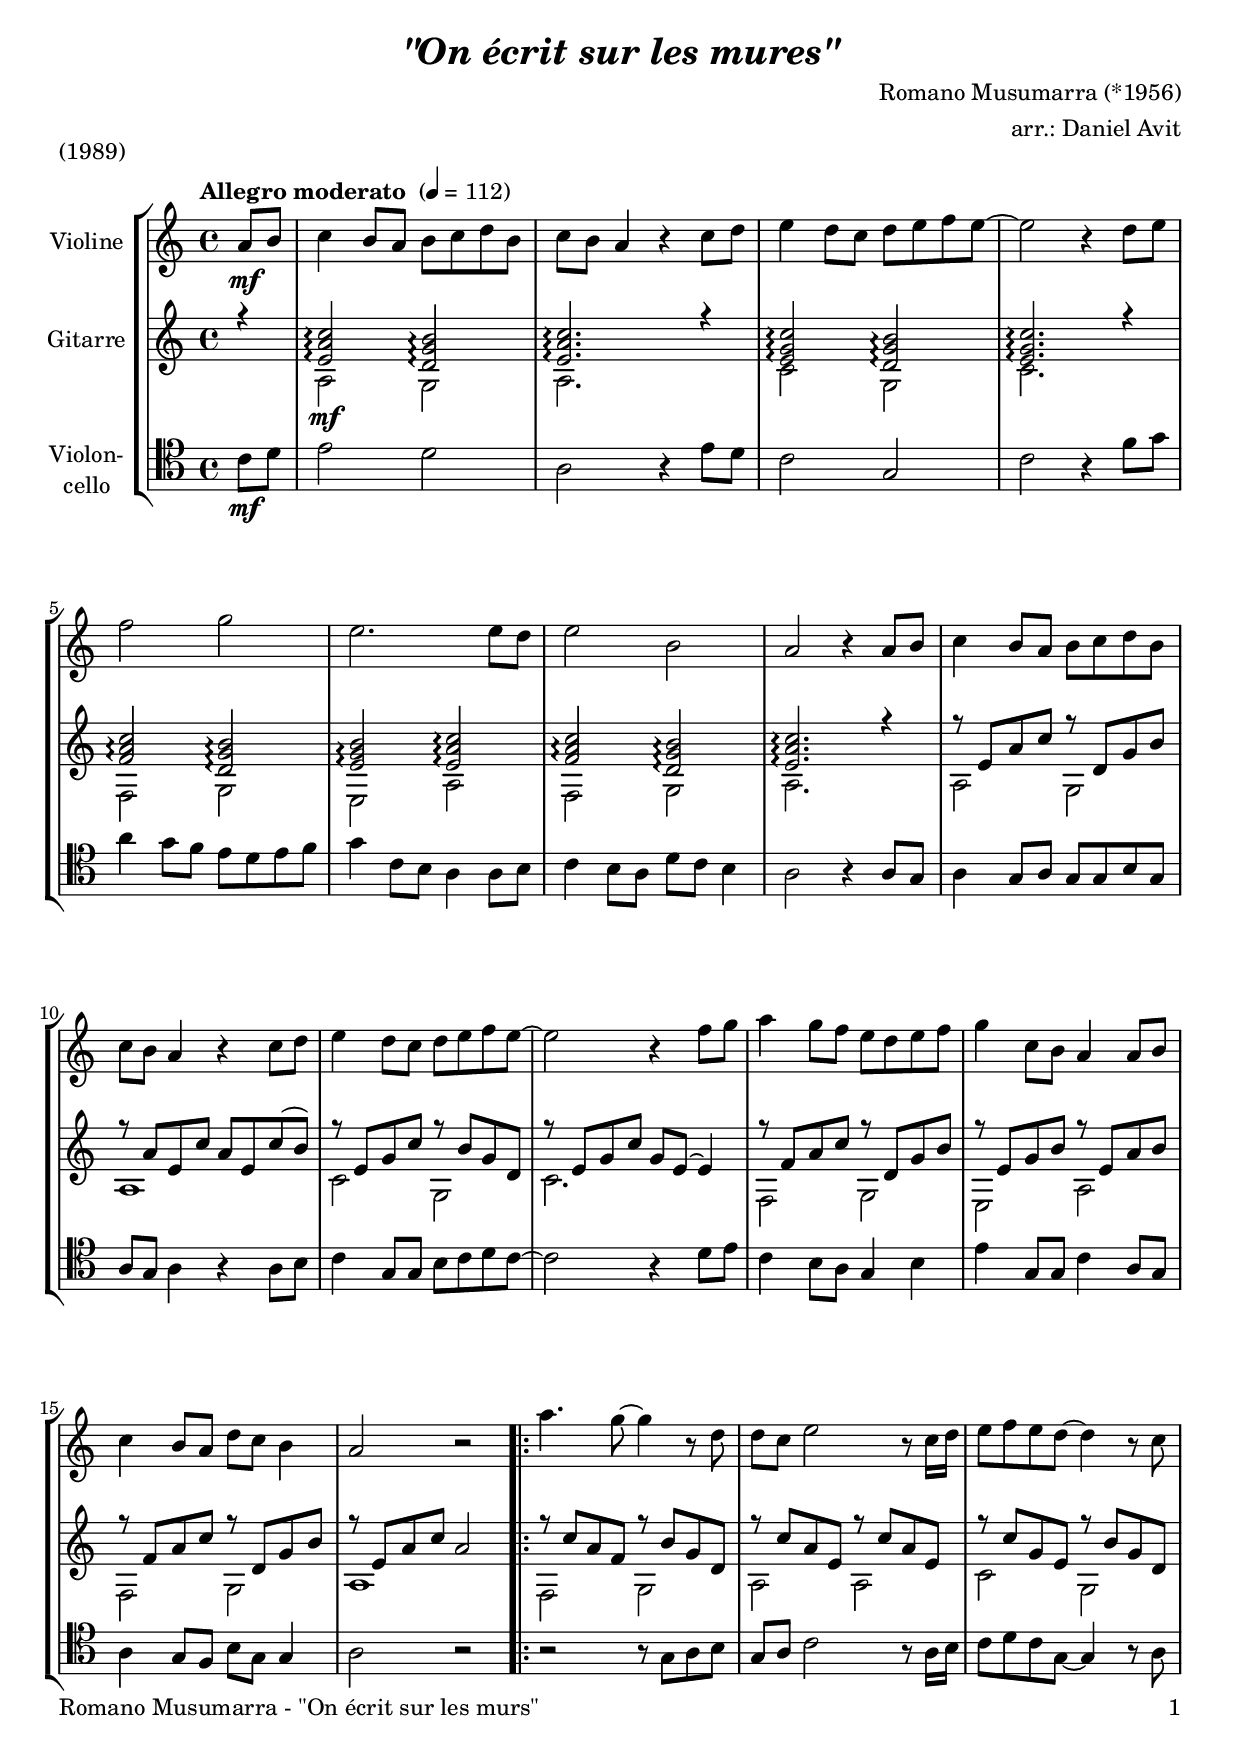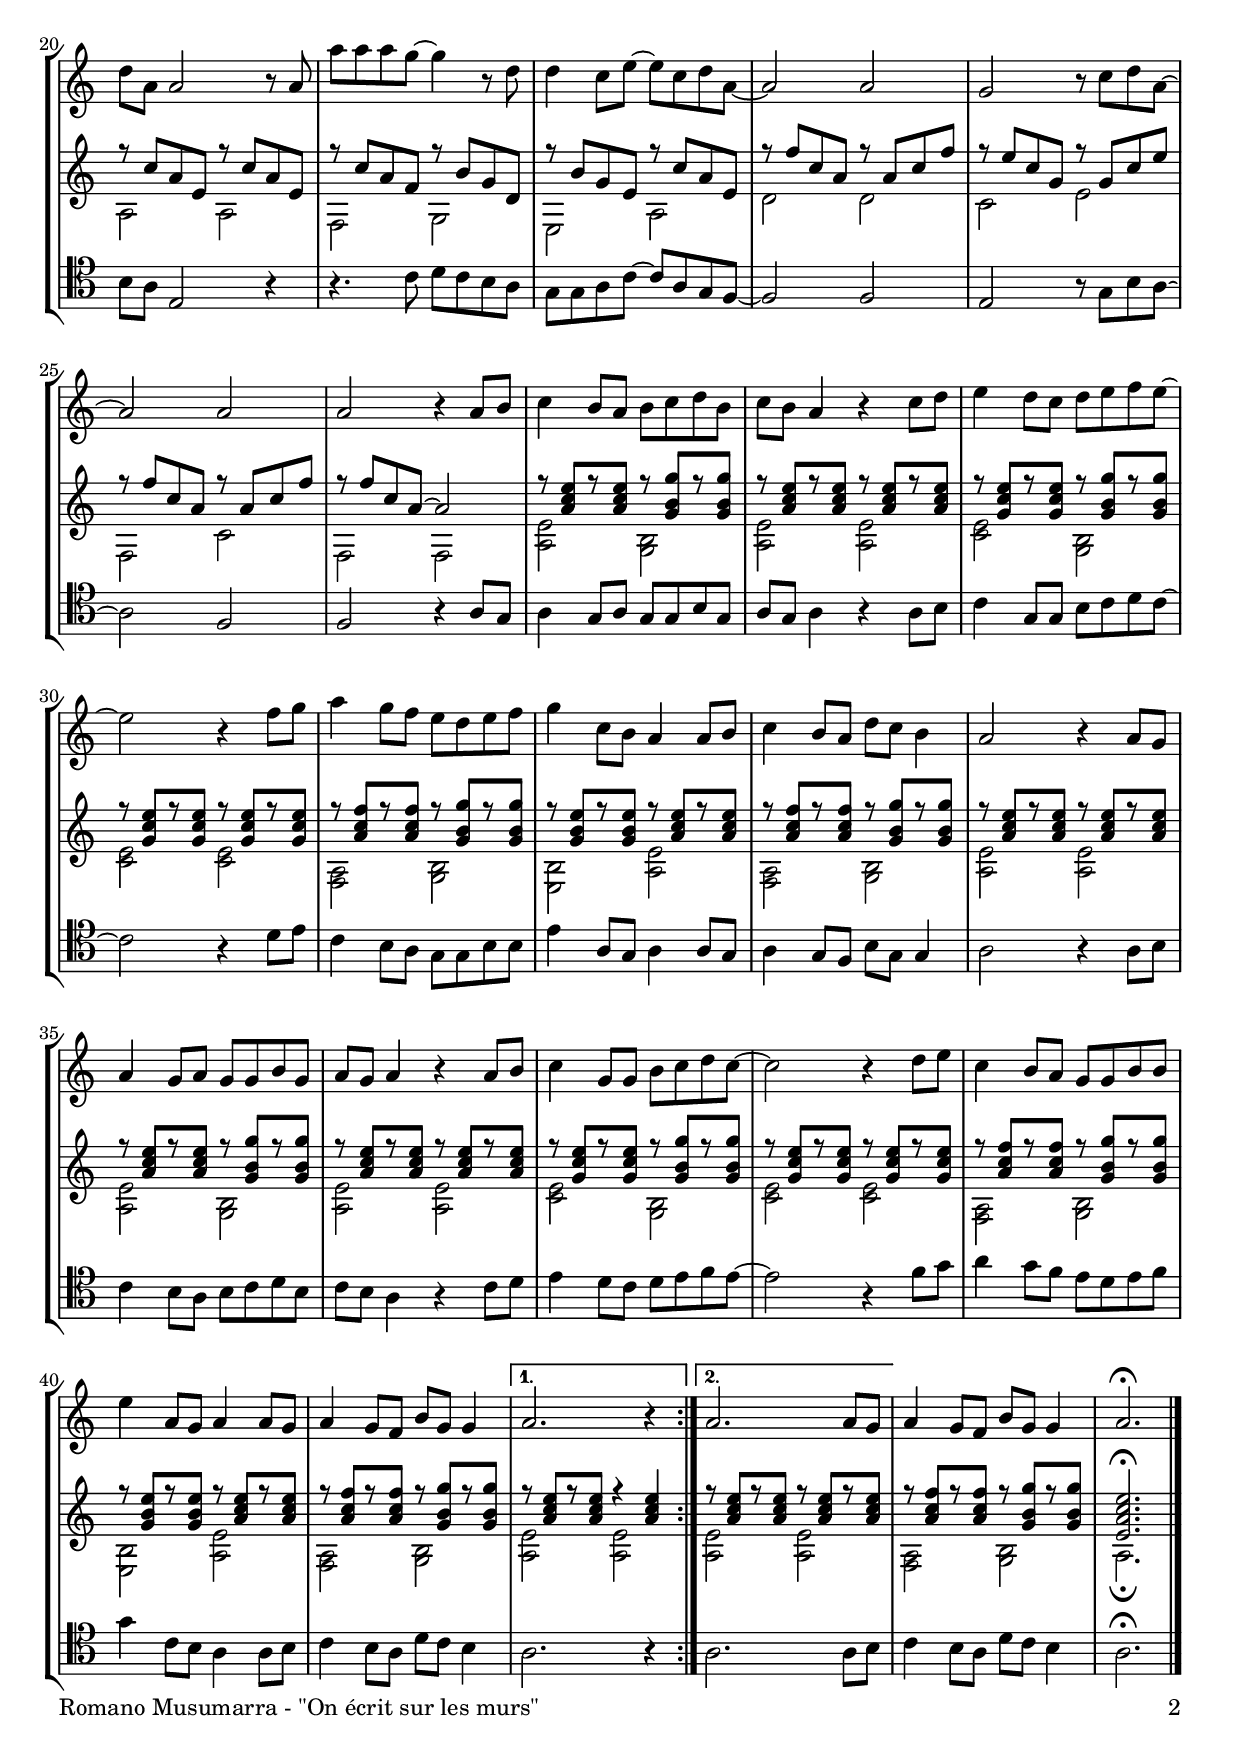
\version "2.24.4"
\include "deutsch.ly"

#(set-global-staff-size 20)

\header {
  title     = \markup \bold \italic "\"On écrit sur les mures\""
  composer  = "Romano Musumarra (*1956)"
  arranger  = "arr.: Daniel Avit"
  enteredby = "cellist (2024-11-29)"
  piece     = "(1989)"
}

voiceconsts = {
  \key a \minor
  \time 4/4
  \clef "treble"
%  \numericTimeSignature
  \compressEmptyMeasures
  % Set default beaming for all staves
%  \set Timing.beamExceptions = #'()
%  \set Timing.baseMoment     = #(ly:make-moment 1 4)
%  \set Timing.beatStructure  = #'(1 1 1)
  \tempo "Allegro moderato " 4=112
}

mist = "string ensemble 1"
mivl = "violin"
miba = "cello"
migt = "acoustic guitar (nylon)"
mipz = "pizzicato strings"

rit = \mark \markup \box \italic "rit."

va = \relative c'' {
  \voiceconsts

  \partial 4 a8\mf h
  c4 h8 a h c d h
  c h a4 r c8 d
  e4 d8 c d e f e~
  e2 r4 d8 e
  f2 g
  e2. e8 d

  e2 h
  a r4 a8 h
  c4 h8 a h c d h
  c h a4 r c8 d
  e4 d8 c d e f e~
  e2 r4 f8 g
  a4 g8 f e d e f

  g4 c,8 h a4 a8 h
  c4 h8 a d c h4
  a2 r
  \repeat volta 2 {
    a'4. g8~ g4 r8 d
    d c e2 r8 c16 d
    e8 f e d~ d4 r8 c

    d a a2 r8 a
    a' a a g~ g4 r8 d
    d4 c8 e~ e c d a~
    a2 a
    g r8 c d a~
    a2 a
    a r4 a8 h

    c4 h8 a h c d h
    c h a4 r c8 d
    e4 d8 c d e f e~
    e2 r4 f8 g
    a4 g8 f e d e f
    g4 c,8 h a4 a8 h

    c4 h8 a d c h4
    a2 r4 a8 g
    a4 g8 a g g h g
    a g a4 r a8 h
    c4 g8 g h c d c~
    c2 r4 d8 e

    c4 h8 a g g h h
    e4 a,8 g a4 a8 g
    a4 g8 f h g g4
  }
  \alternative {
    { a2. r4 }
    { a2. a8 g }
  }
  a4 g8 f h g g4
  \partial 2. a2.\fermata \bar "|."
}

vb = \relative c' {
  \voiceconsts

  \partial 4 r4
  <e a c>2\arpeggio <d g h>\arpeggio
  <e a c>2.\arpeggio r4
  <e g c>2\arpeggio <d g h>\arpeggio
  <e g c>2.\arpeggio r4
  <f a c>2\arpeggio <d g h>\arpeggio

  <e g h>\arpeggio <e a c>\arpeggio
  <f a c>\arpeggio <d g h>\arpeggio
  <e a c>2.\arpeggio r4
  r8 e a c r d, g h
  r a e c' a e c'( h)
  r e, g c r h g d

  r e g c g e~ e4
  r8 f a c r d, g h
  r e, g h r e, a h
  r f a c r d, g h
  r e, a c a2
  \repeat volta 2 {
    r8 c a f r h g d

    r c' a e r c' a e
    r c' g e r h' g d
    r c' a e r c' a e
    r c' a f r h g d
    r h' g e r c' a e
    r f' c a r a c f

    r e c g r g c e
    r f c a r a c f
    r f c a~ a2
    r8 <a c e>[ r <a c e>] r <g h g'>[ r <g h g'>]
    r <a c e>[ r <a c e>] r <a c e>[ r <a c e>]
    r <g c e>[ r <g c e>] r <g h g'>[ r <g h g'>]

    r <g c e>[ r <g c e>] r <g c e>[ r <g c e>]
    r <a c f>[ r <a c f>] r <g h g'>[ r <g h g'>]
    r <g h e>[ r <g h e>] r <a c e>[ r <a c e>]
    r <a c f>[ r <a c f>] r <g h g'>[ r <g h g'>]
    r <a c e>[ r <a c e>] r <a c e>[ r <a c e>]
    r <a c e>[ r <a c e>] r <g h g'>[ r <g h g'>]

    r <a c e>[ r <a c e>] r <a c e>[ r <a c e>]
    r <g c e>[ r <g c e>] r <g h g'>[ r <g h g'>]
    r <g c e>[ r <g c e>] r <g c e>[ r <g c e>]
    r <a c f>[ r <a c f>] r <g h g'>[ r <g h g'>]
    r <g h e>[ r <g h e>] r <a c e>[ r <a c e>]
    r <a c f>[ r <a c f>] r <g h g'>[ r <g h g'>]
  }
  \alternative {
    { r <a c e>[ r <a c e>] r4 <a c e> }
    { r8 <a c e>[ r <a c e>] r <a c e>[ r <a c e>] }
  }
  r <a c f>[ r <a c f>] r <g h g'>[ r <g h g'>]
  \partial 2. <e a c e>2.\fermata\bar "|."
}

vc = \relative c' {
  \voiceconsts

  \partial 4 s4
  a2\mf g
  a2. s4
  c2 g
  c2. s4
  f,2 g

  e a
  f g
  a2. s4
  a2 g
  a1
  c2 g

  c2. s4
  f,2 g
  e a
  f g
  a1
  \repeat volta 2 {
    f2 g

    a a
    c g
    a a
    f g
    e a
    d d

    c e
    f, c'
    f, f
    <a e'> <g h>
    <a e'> <a e'>
    <c e>
    <g h>

    <c e> <c e>
    <f, a> <g h>
    <e h'> <a e'>
    <f a> <g h>
    <a e'> <a e'>
    <a e'> <g h>

    <a e'> <a e'>
    <c e> <g h>
    <c e> <c e>
    <f, a> <g h>
    <e h'> <a e'>
    <f a> <g h>
  }
  \alternative {
    { <a e'> <a e'> }
    { <a e'> <a e'> }
  }
  <f a> <g h>
  a2.\fermata \bar "|."
}

vd = \relative c' {
  \voiceconsts
  \clef "tenor"
  
  \partial 4 c8\mf d
  e2 d
  a r4 e'8 d
  c2 g
  c r4 f8 g
  a4 g8 f e d e f
  g4 c,8 h a4 a8 h

  c4 h8 a d c h4
  a2 r4 a8 g
  a4 g8 a g g h g
  a g a4 r a8 h
  c4 g8 g h c d c~
  c2 r4 d8 e

  c4 h8 a g4 h
  e g,8 g c4 a8 g
  a4 g8 f h g g4
  a2 r
  \repeat volta 2 {
    r r8 g a h
    g a c2 r8 a16 h

    c8 d c g~ g4 r8 a
    h a e2 r4
    r4. c'8 d c h a
    g g a c~ c a g f~
    f2 f
    e r8 g h a~

    a2 f
    f r4 a8 g
    a4 g8 a g g h g
    a g a4 r a8 h
    c4 g8 g h c d c~
    c2 r4 d8 e
    c4 h8 a g g h h

    e4 a,8 g a4 a8 g
    a4 g8 f h g g4
    a2 r4 a8 h
    c4 h8 a h c d h
    c h a4 r c8 d
    e4 d8 c d e f e~
    e2 r4 f8 g

    a4 g8 f e d e f
    g4 c,8 h a4 a8 h
    c4 h8 a d c h4
  }
  \alternative {
    { a2. r4 }
    { a2. a8 h }
  }
  c4 h8 a d c h4
  \partial 2. a2.\fermata \bar "|."
}


music = \new StaffGroup <<
      \new Staff {
	\set Staff.midiInstrument = \mivl
	\set Staff.instrumentName = \markup \center-column { "Violine" }
	\transpose a a { \va }
      }

      \new Staff {
	\set Staff.midiInstrument = \migt
	\set Staff.instrumentName = \markup \center-column { "Gitarre" }
	\transpose a a { << \vb \\ \vc >> }
      }

      \new Staff {
	\set Staff.midiInstrument = \miba
	\set Staff.instrumentName = \markup \center-column { "Violon-" "cello" }
	\transpose a a { \vd }
      }
>>

\book {
   \paper {
    print-page-number = ##t
    print-first-page-number = ##t
    ragged-last-bottom = ##f
    oddHeaderMarkup = \markup \null
    evenHeaderMarkup = \markup \null
    oddFooterMarkup = \markup {
      \fill-line {
        \if \should-print-page-number
        "Romano Musumarra - \"On écrit sur les murs\"" \fromproperty #'page:page-number-string
      }
    }
    evenFooterMarkup = \oddFooterMarkup
  } \score {
    \music
    \layout {}
  }

  \score {
    \unfoldRepeats \music

    \midi {
      \context {
        \Score
      }
    }
  }
}